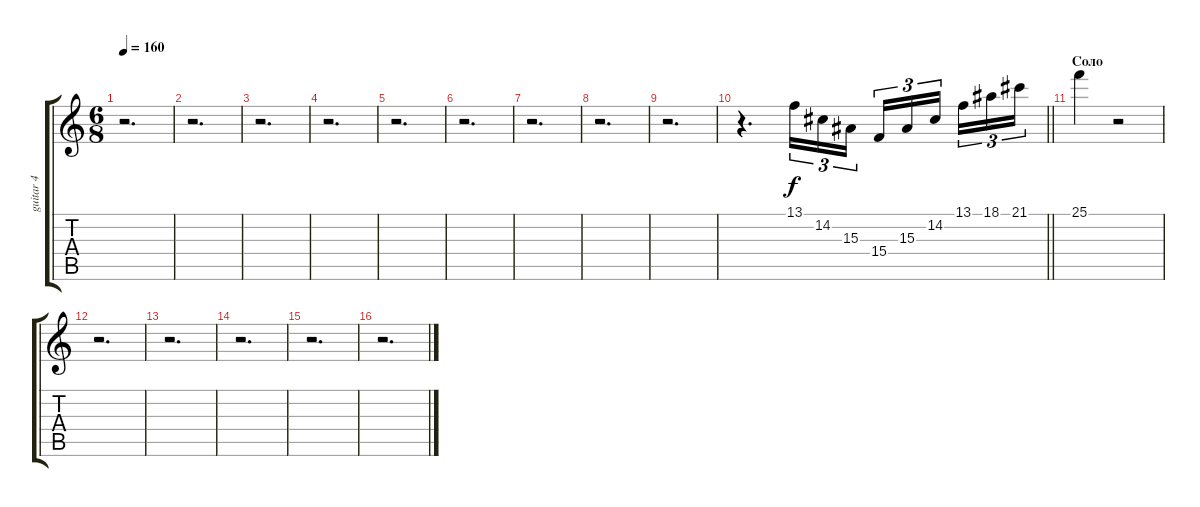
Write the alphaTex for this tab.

\track ("guitar 4" "guitar 4") {instrument lead1square}
\staff {score tabs}
\tuning (E4 B3 G3 D3 A2 E2) {hide}
\ts (6 8)
\tempo 160
\clef g2
\ks c
r.2{d dy f} |
r.2{d} |
r.2{d} |
r.2{d} |
r.2{d} |
r.2{d} |
r.2{d} |
r.2{d} |
r.2{d} |
\barLineRight lightlight
r.4{d} 13.1.16{tu (3 2)} 14.2.16{tu (3 2)} 15.3.16{tu (3 2)} 15.4.16{tu (3 2)} 15.3.16{tu (3 2)} 14.2.16{tu (3 2)} 13.1.16{tu (3 2)} 18.1.16{tu (3 2)} 21.1.16{tu (3 2)} |
\section ("" "Соло")
25.1.4 r.2 |
r.2{d} |
r.2{d} |
r.2{d} |
r.2{d} |
r.2{d}
